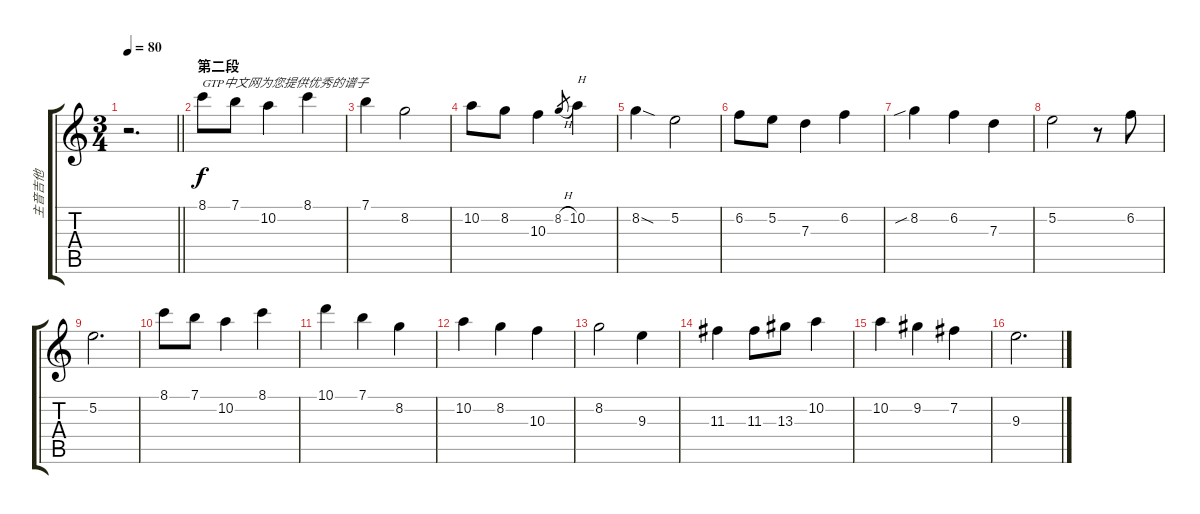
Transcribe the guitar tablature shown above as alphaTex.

\track ("主音吉他" "主音吉他") {instrument acousticguitarsteel}
\staff {score tabs}
\tuning (E4 B3 G3 D3 A2 E2) {hide}
\ts (3 4)
\tempo 80
\clef g2
\barLineRight lightlight
\ks c
r.2{d dy f} |
\section ("" "第二段")
8.1.8{txt "GTP中文网为您提供优秀的谱子"} 7.1.8 10.2.4 8.1.4 |
7.1.4 8.2.2 |
10.2.8 8.2.8 10.3.4 8.2{h}.8{gr} 10.2.4{txt "H"} |
8.2{sod}.4 5.2.2 |
6.2.8 5.2.8 7.3.4 6.2.4 |
8.2{sib}.4 6.2.4 7.3.4 |
5.2.2 r.8 6.2.8 |
5.2.2{d} |
8.1.8 7.1.8 10.2.4 8.1.4 |
10.1.4 7.1.4 8.2.4 |
10.2.4 8.2.4 10.3.4 |
8.2.2 9.3.4 |
11.3.4 11.3.8 13.3.8 10.2.4 |
10.2.4 9.2.4 7.2.4 |
9.3.2{d}
